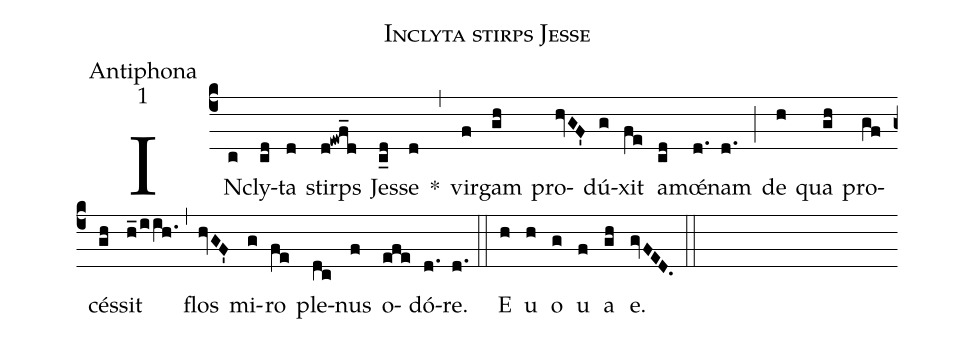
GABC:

name:Inclyta stirps Jesse;
office-part:Antiphona;
mode:1;
%%
(c4)IN(c)cly(cd)ta(d) stirps(d!ewf_d) Jes(c_d)se(d) *(,) vir(f)gam(gh) pro(hvGF')dú(g)xit(fe) a(cd)mœ́(d.)nam(d.) (;) de(h) qua(gh) pro(gf)cés(gh)sit(h_/iih.) (,) flos(hvGF') mi(g)ro(fe) ple(dc)nus(f) o(efe)dó(d.)re.(d.) (::) E(h) u(h) o(g) u(f) a(gh) e.(gvFED.) (::)
